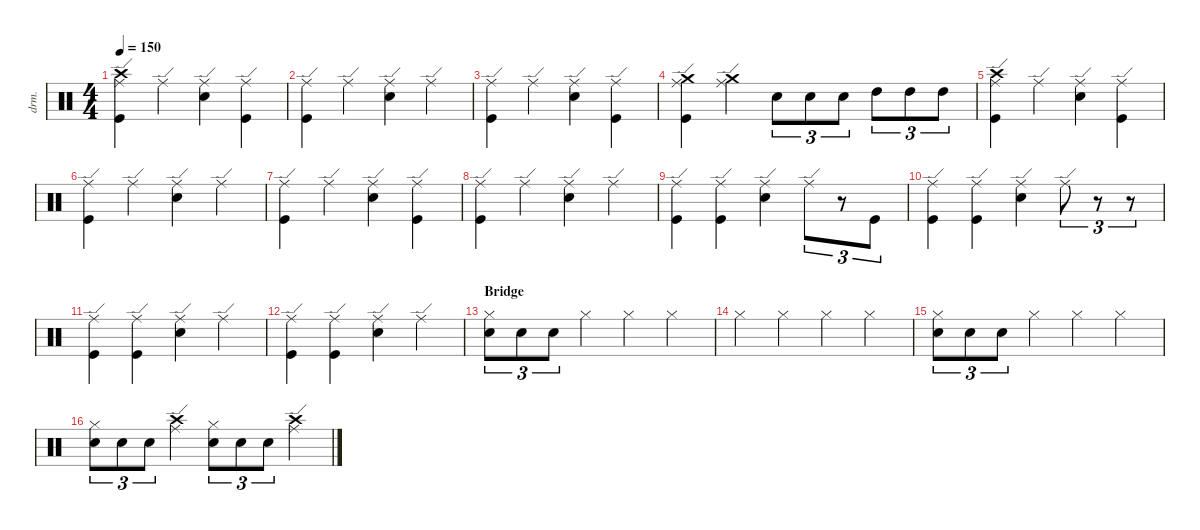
\defaultSystemsLayout 4
\hideDynamics
\bracketExtendMode nobrackets
\otherSystemsTrackNameOrientation horizontal
\track ("Drumkit" "drm.") {solo instrument percussion}
\staff {score}
\articulation defaults
\ts (4 4)
\scale
0.977779
\tempo 150
\accidentals auto
\clef neutral
\ottava regular
\simile none
\ks aminor
("Kick (hit)" "Ride (edge)" "Crash high (hit)").4{dy mf} "Ride (edge)".4 ("Ride (edge)" "Snare (hit) 2").4 ("Kick (hit)" "Ride (edge)").4 |
\scale
0.977779 ("Kick (hit)" "Ride (edge)").4 "Ride (edge)".4 ("Ride (edge)" "Snare (hit) 2").4 "Ride (edge)".4 |
\scale
0.977779 ("Kick (hit)" "Ride (edge)").4 "Ride (edge)".4 ("Ride (edge)" "Snare (hit) 2").4 ("Kick (hit)" "Ride (edge)").4 |
\scale
0.977779 ("Kick (hit)" "Ride (edge)" "Crash medium (hit)").4 ("Ride (edge)" "Crash medium (hit)").4 "Snare (hit) 2".8{tu (3 2)} "Snare (hit) 2".8{tu (3 2)} "Snare (hit) 2".8{tu (3 2)} "High Tom (hit)".8{tu (3 2)} "High Tom (hit)".8{tu (3 2)} "High Tom (hit)".8{tu (3 2)} |
\scale
1.16034 ("Kick (hit)" "Ride (edge)" "Crash high (hit)").4 "Ride (edge)".4 ("Ride (edge)" "Snare (hit) 2").4 ("Kick (hit)" "Ride (edge)").4 |
\scale
0.972042 ("Kick (hit)" "Ride (edge)").4 "Ride (edge)".4 ("Ride (edge)" "Snare (hit) 2").4 "Ride (edge)".4 |
\scale
0.972042 ("Kick (hit)" "Ride (edge)").4 "Ride (edge)".4 ("Ride (edge)" "Snare (hit) 2").4 ("Kick (hit)" "Ride (edge)").4 |
\scale
0.972042 ("Kick (hit)" "Ride (edge)").4 "Ride (edge)".4 ("Ride (edge)" "Snare (hit) 2").4 "Ride (edge)".4 |
\scale
0.972042 ("Kick (hit)" "Ride (edge)").4 ("Ride (edge)" "Kick (hit)").4 ("Ride (edge)" "Snare (hit) 2").4 "Ride (edge)".8{tu (3 2)} r.8{tu (3 2)} "Kick (hit)".8{tu (3 2)} |
\scale
0.972042 ("Kick (hit)" "Ride (edge)").4 ("Ride (edge)" "Kick (hit)").4 ("Ride (edge)" "Snare (hit) 2").4 "Ride (edge)".8{tu (3 2)} r.8{tu (3 2)} r.8{tu (3 2)} |
\scale
0.972042 ("Kick (hit)" "Ride (edge)").4 ("Ride (edge)" "Kick (hit)").4 ("Ride (edge)" "Snare (hit) 2").4 "Ride (edge)".4 |
\scale
1.00741 ("Kick (hit)" "Ride (edge)").4 ("Ride (edge)" "Kick (hit)").4 ("Ride (edge)" "Snare (hit) 2").4 "Ride (edge)".4 |
\section ("" "Bridge")
\scale
1.07061 ("Hi-Hat (closed)" "Snare (hit) 2").8{tu (3 2)} "Snare (hit) 2".8{tu (3 2)} "Snare (hit) 2".8{tu (3 2)} "Hi-Hat (closed)".4 "Hi-Hat (closed)".4 "Hi-Hat (closed)".4 |
\scale
0.976463 "Hi-Hat (closed)".4 "Hi-Hat (closed)".4 "Hi-Hat (closed)".4 "Hi-Hat (closed)".4 |
\scale
0.976463 ("Hi-Hat (closed)" "Snare (hit) 2").8{tu (3 2)} "Snare (hit) 2".8{tu (3 2)} "Snare (hit) 2".8{tu (3 2)} "Hi-Hat (closed)".4 "Hi-Hat (closed)".4 "Hi-Hat (closed)".4 |
\scale
0.976463 ("Hi-Hat (closed)" "Snare (hit) 2").8{tu (3 2)} "Snare (hit) 2".8{tu (3 2)} "Snare (hit) 2".8{tu (3 2)} ("Crash high (hit)" "Ride (edge)").4 ("Hi-Hat (closed)" "Snare (hit) 2").8{tu (3 2)} "Snare (hit) 2".8{tu (3 2)} "Snare (hit) 2".8{tu (3 2)} ("Crash high (hit)" "Ride (edge)").4
